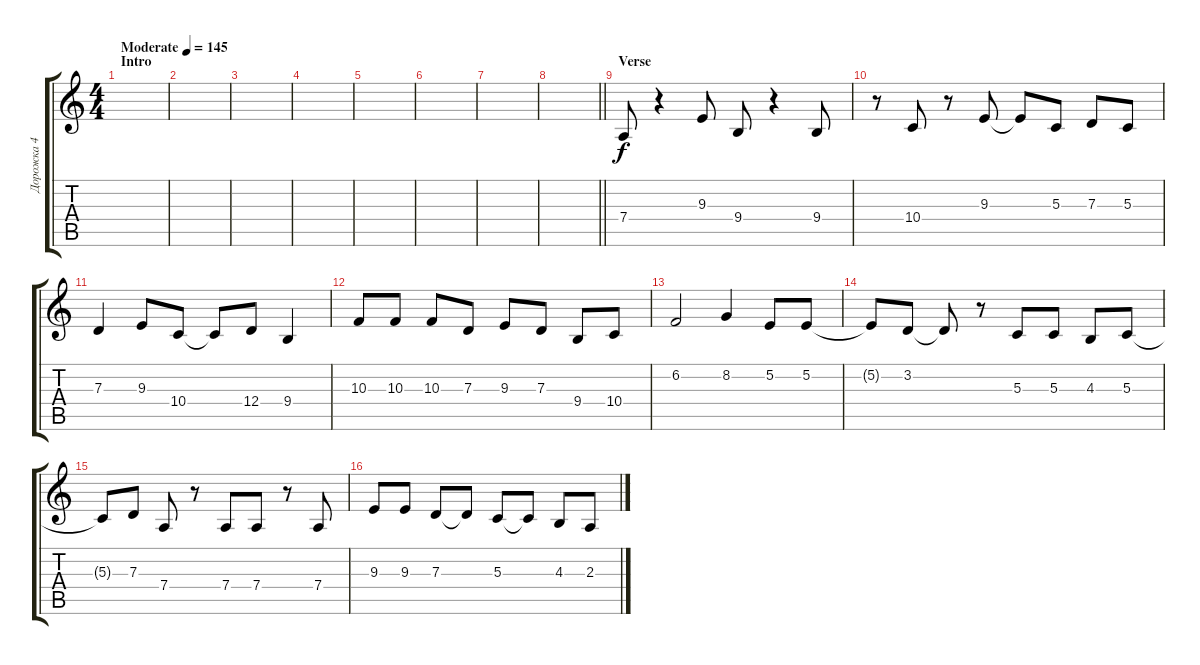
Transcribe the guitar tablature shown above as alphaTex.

\track ("Дорожка 4" "Дорожка 4") {instrument altosax}
\staff {score tabs}
\tuning (E4 B3 G3 D3 A2 E2) {hide}
\ts (4 4)
\section ("" "Intro")
\tempo (145 "Moderate")
\clef g2
\ks c
|
|
|
|
|
|
|
\barLineRight lightlight
|
\section ("" "Verse")
7.4.8 r.4 9.3.8 9.4.8 r.4 9.4.8 |
r.8 10.4.8 r.8 9.3.8 9.3{t}.8 5.3.8 7.3.8 5.3.8 |
7.3.4 9.3.8 10.4.8 10.4{t}.8 12.4.8 9.4.4 |
10.3.8 10.3.8 10.3.8 7.3.8 9.3.8 7.3.8 9.4.8 10.4.8 |
6.2.2 8.2.4 5.2.8 5.2.8 |
5.2{t}.8 3.2.8 3.2{t}.8 r.8 5.3.8 5.3.8 4.3.8 5.3.8 |
5.3{t}.8 7.3.8 7.4.8 r.8 7.4.8 7.4.8 r.8 7.4.8 |
9.3.8 9.3.8 7.3.8 7.3{t}.8 5.3.8 5.3{t}.8 4.3.8 2.3.8
